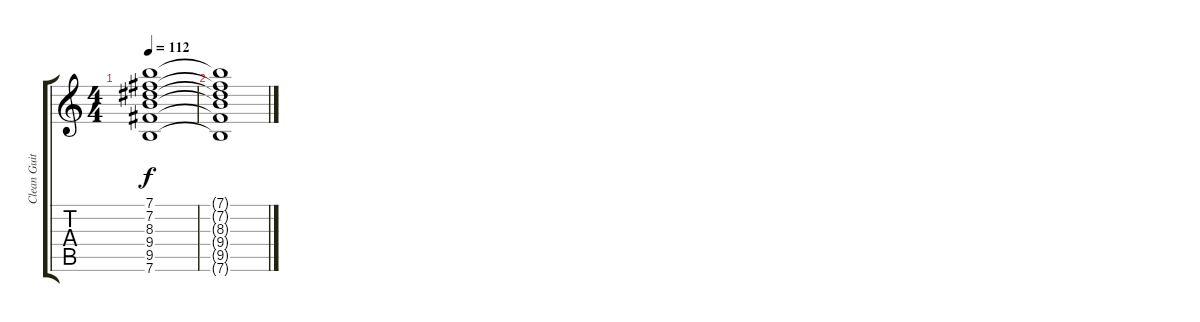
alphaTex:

\track ("Clean Guitar" "Clean Guit") {instrument electricguitarclean}
\staff {score tabs}
\tuning (E4 B3 G3 D3 A2 E2) {hide}
\ts (4 4)
\tempo 112
\clef g2
\ks c
(7.1 7.2 8.3 9.4 9.5 7.6).1{dy f} |
(7.1{t} 7.2{t} 8.3{t} 9.4{t} 9.5{t} 7.6{t}).1
